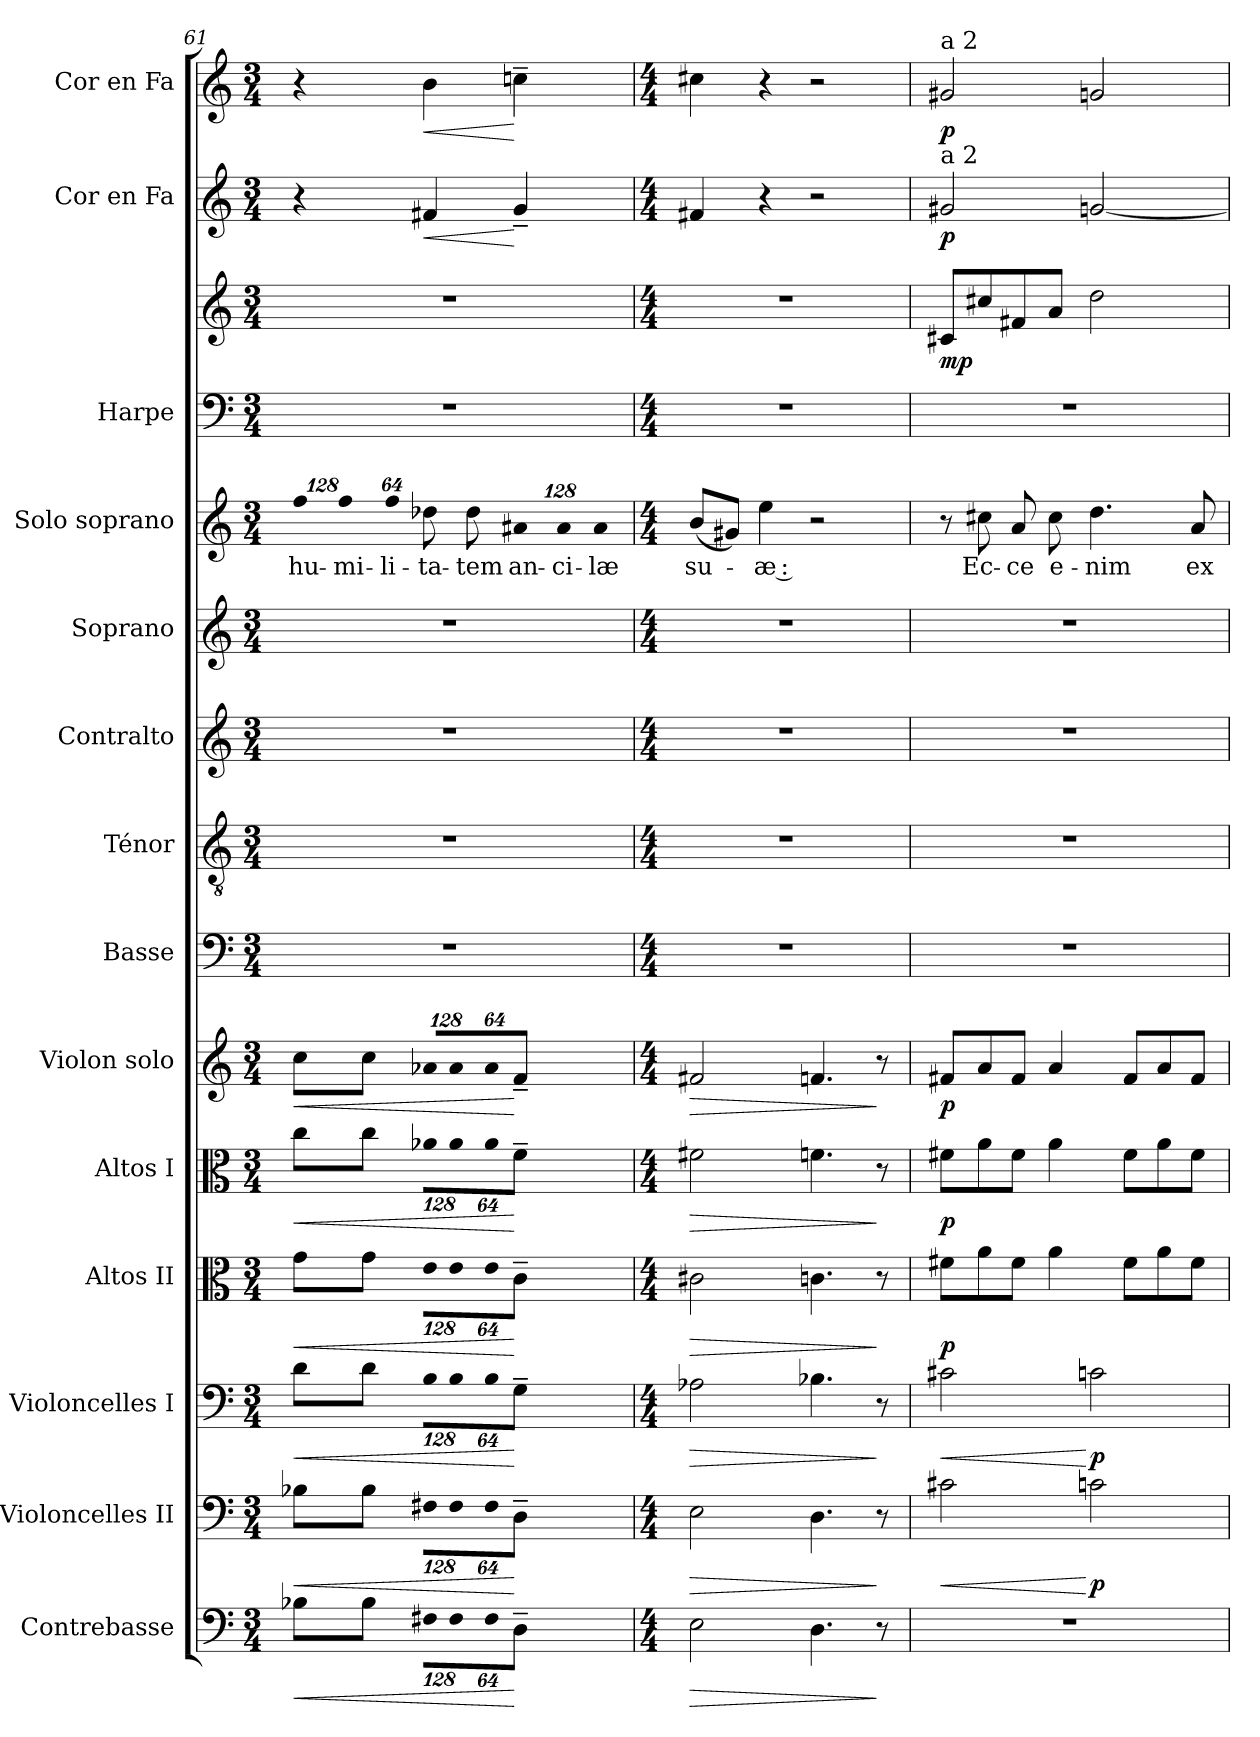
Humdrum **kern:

**kern	**dynam	**kern	**dynam	**kern	**dynam	**kern	**dynam	**kern	**dynam	**kern	**dynam	**kern	**kern	**kern	**kern	**kern	**text	**kern	**kern	**dynam	**kern	**dynam	**kern	**dynam
*part14	*part14	*part13	*part13	*part12	*part12	*part11	*part11	*part10	*part10	*part9	*part9	*part8	*part7	*part6	*part5	*part4	*part4	*part3	*part3	*part3	*part2	*part2	*part1	*part1
*staff15	*staff15	*staff14	*staff14	*staff13	*staff13	*staff12	*staff12	*staff11	*staff11	*staff10	*staff10	*staff9	*staff8	*staff7	*staff6	*staff5	*staff5	*staff4	*staff3	*staff3/4	*staff2	*staff2	*staff1	*staff1
*I"Contrebasse	*	*I"Violoncelles II	*	*I"Violoncelles I	*	*I"Altos II	*	*I"Altos I	*	*I"Violon solo	*	*I"Basse	*I"Ténor	*I"Contralto	*I"Soprano	*I"Solo soprano	*	*I"Harpe	*	*	*I"Cor en Fa	*	*I"Cor en Fa	*
*I'C. B.	*	*I'Vc.	*	*I'Vc.	*	*I'A.	*	*I'A.	*	*I'V.	*	*I'B.	*I'T.	*I'Cont. A.	*I'S.	*	*	*I'Hp.	*	*	*	*	*	*
*clefF4	*	*clefF4	*	*clefF4	*	*clefC3	*	*clefC3	*	*clefG2	*	*clefF4	*clefGv2	*clefG2	*clefG2	*clefG2	*	*clefF4	*clefG2	*	*clefG2	*	*clefG2	*
*ITrd7c12	*	*	*	*	*	*	*	*	*	*	*	*	*ITrd7c12	*	*	*	*	*	*	*	*ITrd4c7	*	*ITrd4c7	*
*k[]	*	*k[]	*	*k[]	*	*k[]	*	*k[]	*	*k[]	*	*k[]	*k[]	*k[]	*k[]	*k[]	*	*k[]	*k[]	*	*k[b-]	*	*k[b-]	*
*M3/4	*	*M3/4	*	*M3/4	*	*M3/4	*	*M3/4	*	*M3/4	*	*M3/4	*M3/4	*M3/4	*M3/4	*M3/4	*	*M3/4	*M3/4	*	*M3/4	*	*M3/4	*
=61	=61	=61	=61	=61	=61	=61	=61	=61	=61	=61	=61	=61	=61	=61	=61	=61	=61	=61	=61	=61	=61	=61	=61	=61
!	!LO:HP:b	!	!LO:HP:b	!	!LO:HP:b	!	!LO:HP:b	!	!LO:HP:b	!	!LO:HP:b	!LO:N:vis=1	!LO:N:vis=1	!LO:N:vis=1	!LO:N:vis=1	!	!	!	!	!	!	!	!	!
*	*	*	*	*	*	*	*	*	*	*	*	*	*	*	*	*Xbrackettup	*	*	*	*	*	*	*	*
!	!	!	!	!	!	!	!	!	!	!	!	!	!	!	!	!LO:N:vis=8	!	!	!	!	!	!	!	!
!	!	!	!	!	!	!	!	!	!	!	!	!	!	!	!	!	!LO:LY:b:color=#000000	!LO:N:vis=1	!LO:N:vis=1	!	!	!	!	!
8BB-Xi\L	<	8B-Xi\L	<	8di\L	<	8gi\L	<	8cci\L	<	8cci\L	<	2.r	2.r	2.r	2.r	1024%85ffi\	hu-	2.r	2.r	.	4r	.	4r	.
!	!	!	!	!	!	!	!	!	!	!	!	!	!	!	!	!LO:N:vis=8	!	!	!	!	!	!	!	!
!	!	!	!	!	!	!	!	!	!	!	!	!	!	!	!	!	!LO:LY:b:color=#000000	!	!	!	!	!	!	!
.	.	.	.	.	.	.	.	.	.	.	.	.	.	.	.	1024%85ffi\	-mi-	.	.	.	.	.	.	.
8BB-i\J	.	8B-i\J	.	8di\J	.	8gi\J	.	8cci\J	.	8cci\J	.	.	.	.	.	.	.	.	.	.	.	.	.	.
!	!	!	!	!	!	!	!	!	!	!	!	!	!	!	!	!LO:N:vis=8	!	!	!	!	!	!	!	!
!	!	!	!	!	!	!	!	!	!	!	!	!	!	!	!	!	!LO:LY:b:color=#000000	!	!	!	!	!	!	!
.	.	.	.	.	.	.	.	.	.	.	.	.	.	.	.	512%43ffi\	-li-	.	.	.	.	.	.	.
*Xbrackettup	*	*	*	*	*	*	*	*	*	*	*	*	*	*	*	*	*	*	*	*	*	*	*	*
!LO:N:vis=8	!	!	!	!	!	!	!	!	!	!	!	!	!	!	!	!	!	!	!	!	!	!	!	!
*	*	*Xbrackettup	*	*	*	*	*	*	*	*	*	*	*	*	*	*	*	*	*	*	*	*	*	*
!	!	!LO:N:vis=8	!	!	!	!	!	!	!	!	!	!	!	!	!	!	!	!	!	!	!	!	!	!
*	*	*	*	*Xbrackettup	*	*	*	*	*	*	*	*	*	*	*	*	*	*	*	*	*	*	*	*
!	!	!	!	!LO:N:vis=8	!	!	!	!	!	!	!	!	!	!	!	!	!	!	!	!	!	!	!	!
*	*	*	*	*	*	*Xbrackettup	*	*	*	*	*	*	*	*	*	*	*	*	*	*	*	*	*	*
!	!	!	!	!	!	!LO:N:vis=8	!	!	!	!	!	!	!	!	!	!	!	!	!	!	!	!	!	!
*	*	*	*	*	*	*	*	*Xbrackettup	*	*	*	*	*	*	*	*	*	*	*	*	*	*	*	*
!	!	!	!	!	!	!	!	!LO:N:vis=8	!	!	!	!	!	!	!	!	!	!	!	!	!	!	!	!
*	*	*	*	*	*	*	*	*	*	*Xbrackettup	*	*	*	*	*	*	*	*	*	*	*	*	*	*
!	!	!	!	!	!	!	!	!	!	!LO:N:vis=8	!	!	!	!	!	!	!	!	!	!	!	!	!	!
!	!	!	!	!	!	!	!	!	!	!	!	!	!	!	!	!	!LO:LY:b:color=#000000	!	!	!	!	!LO:HP:b	!	!
!	!	!	!	!	!	!	!	!	!	!	!	!	!	!	!	!	!	!	!	!	!	!LO:HP:n=1:b	!	!LO:HP:b
!	!	!	!	!	!	!	!	!	!	!	!	!	!	!	!	!	!	!	!	!	!	!	!	!LO:HP:n=1:b
1024%85FF#Xi\L	.	1024%85F#Xi\L	.	1024%85Bi\L	.	1024%85ei\L	.	1024%85a-Xi\L	.	1024%85a-Xi/L	.	.	.	.	.	8dd-Xi\	-ta-	.	.	.	4Bni/	< >	4ei\	< >
!LO:N:vis=8	!	!LO:N:vis=8	!	!LO:N:vis=8	!	!LO:N:vis=8	!	!LO:N:vis=8	!	!LO:N:vis=8	!	!	!	!	!	!	!	!	!	!	!	!	!	!
1024%85FF#i\	.	1024%85F#i\	.	1024%85Bi\	.	1024%85ei\	.	1024%85a-i\	.	1024%85a-i/	.	.	.	.	.	.	.	.	.	.	.	.	.	.
!	!	!	!	!	!	!	!	!	!	!	!	!	!	!	!	!	!LO:LY:b:color=#000000	!	!	!	!	!	!	!
.	.	.	.	.	.	.	.	.	.	.	.	.	.	.	.	8dd-i\	-tem	.	.	.	.	.	.	.
!LO:N:vis=8	!	!LO:N:vis=8	!	!LO:N:vis=8	!	!LO:N:vis=8	!	!LO:N:vis=8	!	!LO:N:vis=8	!	!	!	!	!	!	!	!	!	!	!	!	!	!
512%43FF#i\J	.	512%43F#i\J	.	512%43Bi\J	.	512%43ei\J	.	512%43a-i\J	.	512%43a-i/J	.	.	.	.	.	.	.	.	.	.	.	.	.	.
!	!	!	!	!	!	!	!	!	!	!	!	!	!	!	!	!LO:N:vis=8	!	!	!	!	!	!	!	!
!	!	!	!	!	!	!	!	!	!	!	!	!	!	!	!	!	!LO:LY:b:color=#000000	!	!	!	!	!	!	!
4DD~i\	[	4D~i\	[	4G~i\	[	4c~i\	[	4f~i\	[	4f~i/	[	.	.	.	.	1024%85a#Xi/	an-	.	.	.	4c~i/	[	4fn~i\	[
!	!	!	!	!	!	!	!	!	!	!	!	!	!	!	!	!LO:N:vis=8	!	!	!	!	!	!	!	!
!	!	!	!	!	!	!	!	!	!	!	!	!	!	!	!	!	!LO:LY:b:color=#000000	!	!	!	!	!	!	!
.	.	.	.	.	.	.	.	.	.	.	.	.	.	.	.	1024%85a#i/	-ci-	.	.	.	.	.	.	.
!	!	!	!	!	!	!	!	!	!	!	!	!	!	!	!	!LO:N:vis=8	!	!	!	!	!	!	!	!
!	!	!	!	!	!	!	!	!	!	!	!	!	!	!	!	!	!LO:LY:b:color=#000000	!	!	!	!	!	!	!
.	.	.	.	.	.	.	.	.	.	.	.	.	.	.	.	512%43a#i/	-læ	.	.	.	.	.	.	.
.	.	.	.	.	.	.	.	.	.	.	.	.	.	.	.	.	.	.	.	.	.	]	.	]
=62	=62	=62	=62	=62	=62	=62	=62	=62	=62	=62	=62	=62	=62	=62	=62	=62	=62	=62	=62	=62	=62	=62	=62	=62
*M4/4	*	*M4/4	*	*M4/4	*	*M4/4	*	*M4/4	*	*M4/4	*	*M4/4	*M4/4	*M4/4	*M4/4	*M4/4	*	*M4/4	*M4/4	*	*M4/4	*	*M4/4	*
!	!LO:HP:b	!	!LO:HP:b	!	!LO:HP:b	!	!LO:HP:b	!	!LO:HP:b	!	!LO:HP:b	!	!	!	!	!	!	!	!	!	!	!	!	!
!	!	!	!	!	!	!	!	!	!	!	!	!	!	!	!	!	!LO:LY:b:color=#000000	!	!	!	!	!	!	!
2EEi\	>	2Ei\	>	2A-Xi\	>	2c#Xi\	>	2f#Xi\	>	2f#Xi/	>	1r	1r	1r	1r	(8bi/L	su-	1r	1r	.	4Bni/	.	4f#Xi\	.
.	.	.	.	.	.	.	.	.	.	.	.	.	.	.	.	8g#Xi/J)	.	.	.	.	.	.	.	.
!	!	!	!	!	!	!	!	!	!	!	!	!	!	!	!	!	!LO:LY:b:color=#000000	!	!	!	!	!	!	!
.	.	.	.	.	.	.	.	.	.	.	.	.	.	.	.	4eei\	-æ :	.	.	.	4r	.	4r	.
4.DDi\	.	4.Di\	.	4.B-Xi\	.	4.cni\	.	4.fni\	.	4.fni/	.	.	.	.	.	2r	.	.	.	.	2r	.	2r	.
8r	]	8r	]	8r	]	8r	]	8r	]	8r	]	.	.	.	.	.	.	.	.	.	.	.	.	.
!!LO:PB:g=z
=63	=63	=63	=63	=63	=63	=63	=63	=63	=63	=63	=63	=63	=63	=63	=63	=63	=63	=63	=63	=63	=63	=63	=63	=63
!	!	!	!	!	!	!	!	!	!	!	!	!	!	!	!	!	!	!	!	!	!	!	!LO:TX:a:t=a 2	!
!	!	!	!	!	!	!	!	!	!	!	!	!	!	!	!	!	!	!	!	!	!LO:TX:a:t=a 2	!	!	!
!	!	!	!LO:HP:b	!	!LO:HP:b	!	!	!	!	!	!	!	!	!	!	!	!	!	!	!	!	!	!	!
1r	.	2c#Xi\	<	2c#Xi\	<	8f#Xi\L	p	8f#Xi\L	p	8f#Xi/L	p	1r	1r	1r	1r	8r	.	1r	8c#Xi/L	mp	2c#Xi/	p	2c#Xi/	p
!	!	!	!	!	!	!	!	!	!	!	!	!	!	!	!	!	!LO:LY:b:color=#000000	!	!	!	!	!	!	!
.	.	.	.	.	.	8ai\	.	8ai\	.	8ai/	.	.	.	.	.	8cc#Xi\	Ec-	.	8cc#Xi/	.	.	.	.	.
!	!	!	!	!	!	!	!	!	!	!	!	!	!	!	!	!	!LO:LY:b:color=#000000	!	!	!	!	!	!	!
.	.	.	.	.	.	8f#i\J	.	8f#i\J	.	8f#i/J	.	.	.	.	.	8ai/	-ce	.	8f#Xi/	.	.	.	.	.
!	!	!	!	!	!	!	!	!	!	!	!	!	!	!	!	!	!LO:LY:b:color=#000000	!	!	!	!	!	!	!
.	.	.	.	.	.	4ai\	.	4ai\	.	4ai/	.	.	.	.	.	8cc#i\	e-	.	8ai/J	.	.	.	.	.
!	!	!	!	!	!	!	!	!	!	!	!	!	!	!	!	!	!LO:LY:b:color=#000000	!	!	!	!	!	!	!
.	.	2cni\	[ p	2cni\	[ p	.	.	.	.	.	.	.	.	.	.	4.ddi\	-nim	.	2ddi\	.	[<2cni/	.	2cni/	.
.	.	.	.	.	.	8f#i\L	.	8f#i\L	.	8f#i/L	.	.	.	.	.	.	.	.	.	.	.	.	.	.
.	.	.	.	.	.	8ai\	.	8ai\	.	8ai/	.	.	.	.	.	.	.	.	.	.	.	.	.	.
!	!	!	!	!	!	!	!	!	!	!	!	!	!	!	!	!	!LO:LY:b:color=#000000	!	!	!	!	!	!	!
.	.	.	.	.	.	8f#i\J	.	8f#i\J	.	8f#i/J	.	.	.	.	.	8ai/	ex	.	.	.	.	.	.	.
=	=	=	=	=	=	=	=	=	=	=	=	=	=	=	=	=	=	=	=	=	=	=	=	=
*-	*-	*-	*-	*-	*-	*-	*-	*-	*-	*-	*-	*-	*-	*-	*-	*-	*-	*-	*-	*-	*-	*-	*-	*-
